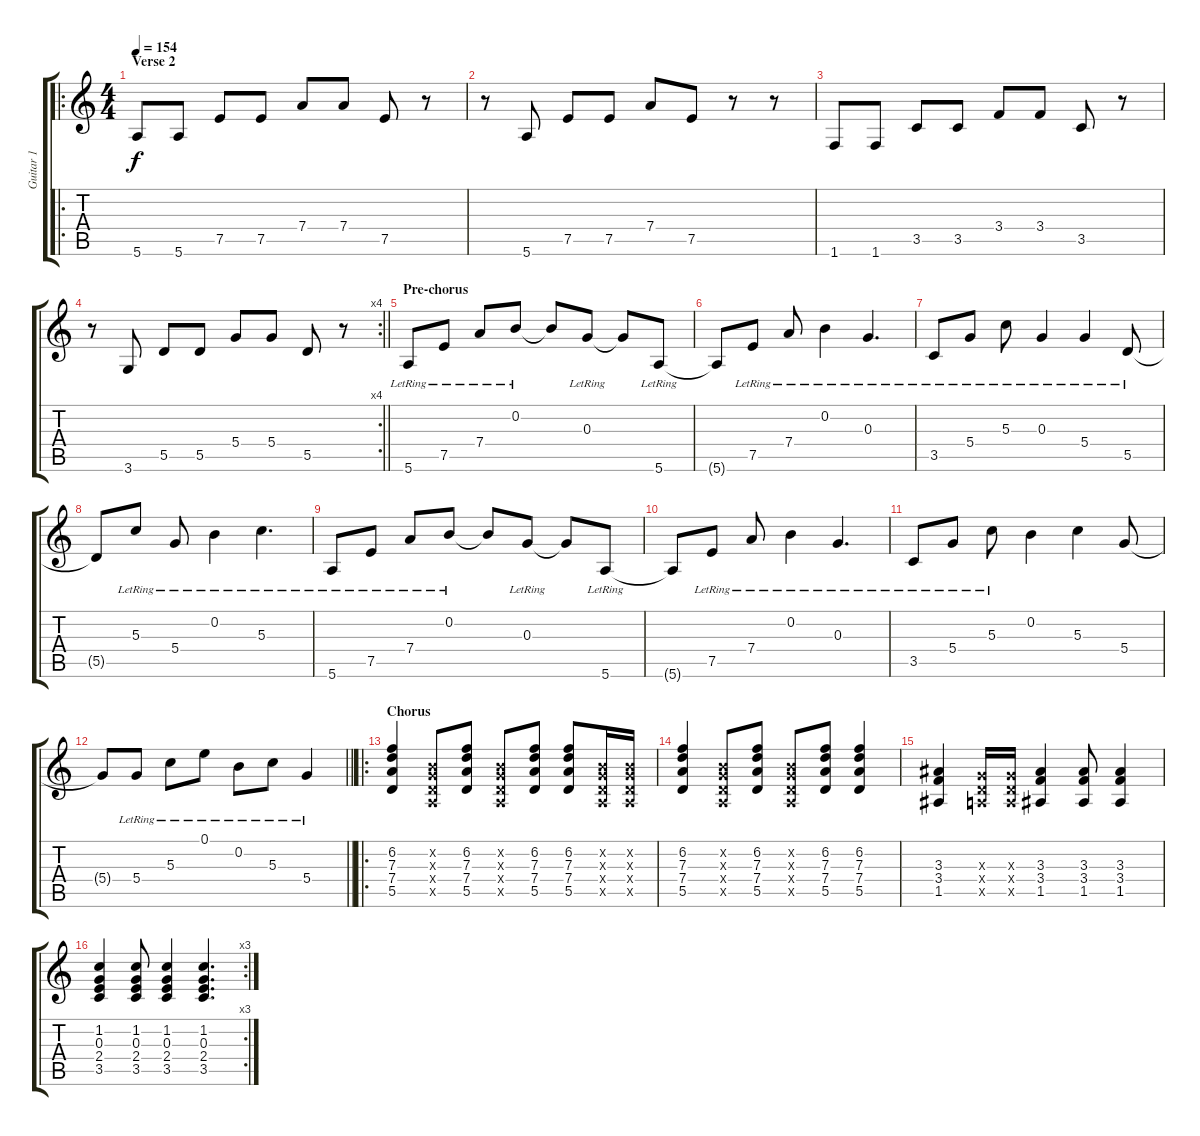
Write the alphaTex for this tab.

\track ("Guitar 1" "Guitar 1") {instrument electricguitarclean}
\staff {score tabs}
\tuning (E4 B3 G3 D3 A2 E2) {hide}
\ro
\ts (4 4)
\section ("" "Verse 2")
\tempo 154
\clef g2
\ks c
5.6.8{dy f} 5.6.8 7.5.8 7.5.8 7.4.8 7.4.8 7.5.8 r.8 |
r.8 5.6.8 7.5.8 7.5.8 7.4.8 7.5.8 r.8 r.8 |
1.6.8 1.6.8 3.5.8 3.5.8 3.4.8 3.4.8 3.5.8 r.8 |
\rc 4
\barLineRight lightlight
r.8 3.6.8 5.5.8 5.5.8 5.4.8 5.4.8 5.5.8 r.8 |
\section ("" "Pre-chorus")
5.6{lr}.8 7.5{lr}.8 7.4{lr}.8 0.2{lr}.8 0.2{t}.8 0.3{lr}.8 0.3{t}.8 5.6{lr}.8 |
5.6{t}.8 7.5{lr}.8 7.4{lr}.8 0.2{lr}.4 0.3{lr}.4{d} |
3.5{lr}.8 5.4{lr}.8 5.3{lr}.8 0.3{lr}.4 5.4{lr}.4 5.5{lr}.8 |
5.5{t}.8 5.3{lr}.8 5.4{lr}.8 0.2{lr}.4 5.3{lr}.4{d} |
5.6{lr}.8 7.5{lr}.8 7.4{lr}.8 0.2{lr}.8 0.2{t}.8 0.3{lr}.8 0.3{t}.8 5.6{lr}.8 |
5.6{t}.8 7.5{lr}.8 7.4{lr}.8 0.2{lr}.4 0.3{lr}.4{d} |
3.5{lr}.8 5.4{lr}.8 5.3{lr}.8 0.2.4 5.3.4 5.4.8 |
\barLineRight lightlight
5.4{t}.8 5.4{lr}.8 5.3{lr}.8 0.1{lr}.8 0.2{lr}.8 5.3{lr}.8 5.4{lr}.4 |
\ro
\section ("" "Chorus")
(6.2 7.3 7.4 5.5).4 (0.2{x} 0.3{x} 0.4{x} 0.5{x}).8 (6.2 7.3 7.4 5.5).8 (0.2{x} 0.3{x} 0.4{x} 0.5{x}).8 (6.2 7.3 7.4 5.5).8 (6.2 7.3 7.4 5.5).8 (0.2{x} 0.3{x} 0.4{x} 0.5{x}).16 (0.2{x} 0.3{x} 0.4{x} 0.5{x}).16 |
(6.2 7.3 7.4 5.5).4 (0.2{x} 0.3{x} 0.4{x} 0.5{x}).8 (6.2 7.3 7.4 5.5).8 (0.2{x} 0.3{x} 0.4{x} 0.5{x}).8 (6.2 7.3 7.4 5.5).8 (6.2 7.3 7.4 5.5).4 |
(3.3 3.4 1.5).4 (0.3{x} 0.4{x} 0.5{x}).16 (0.3{x} 0.4{x} 0.5{x}).16 (3.3 3.4 1.5).4 (3.3 3.4 1.5).8 (3.3 3.4 1.5).4 |
\rc 3
(1.2 0.3 2.4 3.5).4 (1.2 0.3 2.4 3.5).8 (1.2 0.3 2.4 3.5).4 (1.2 0.3 2.4 3.5).4{d}
